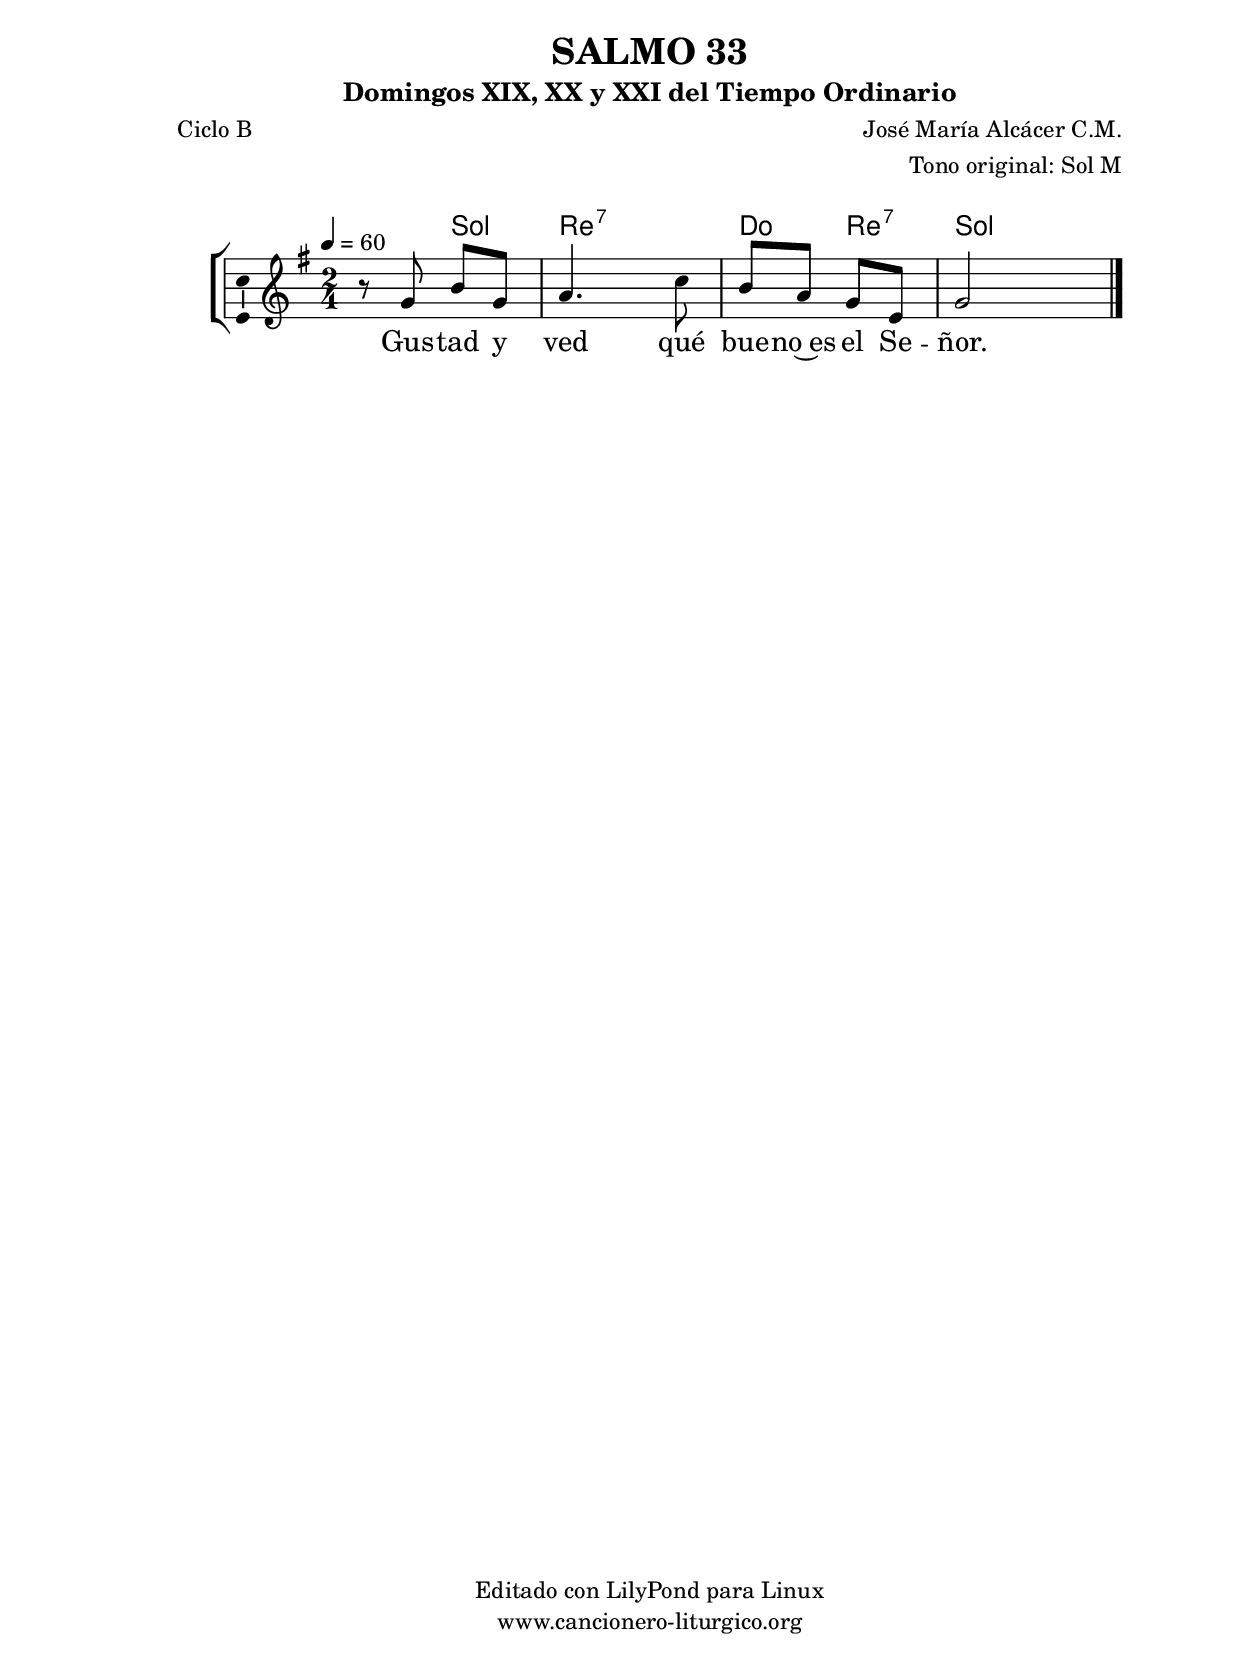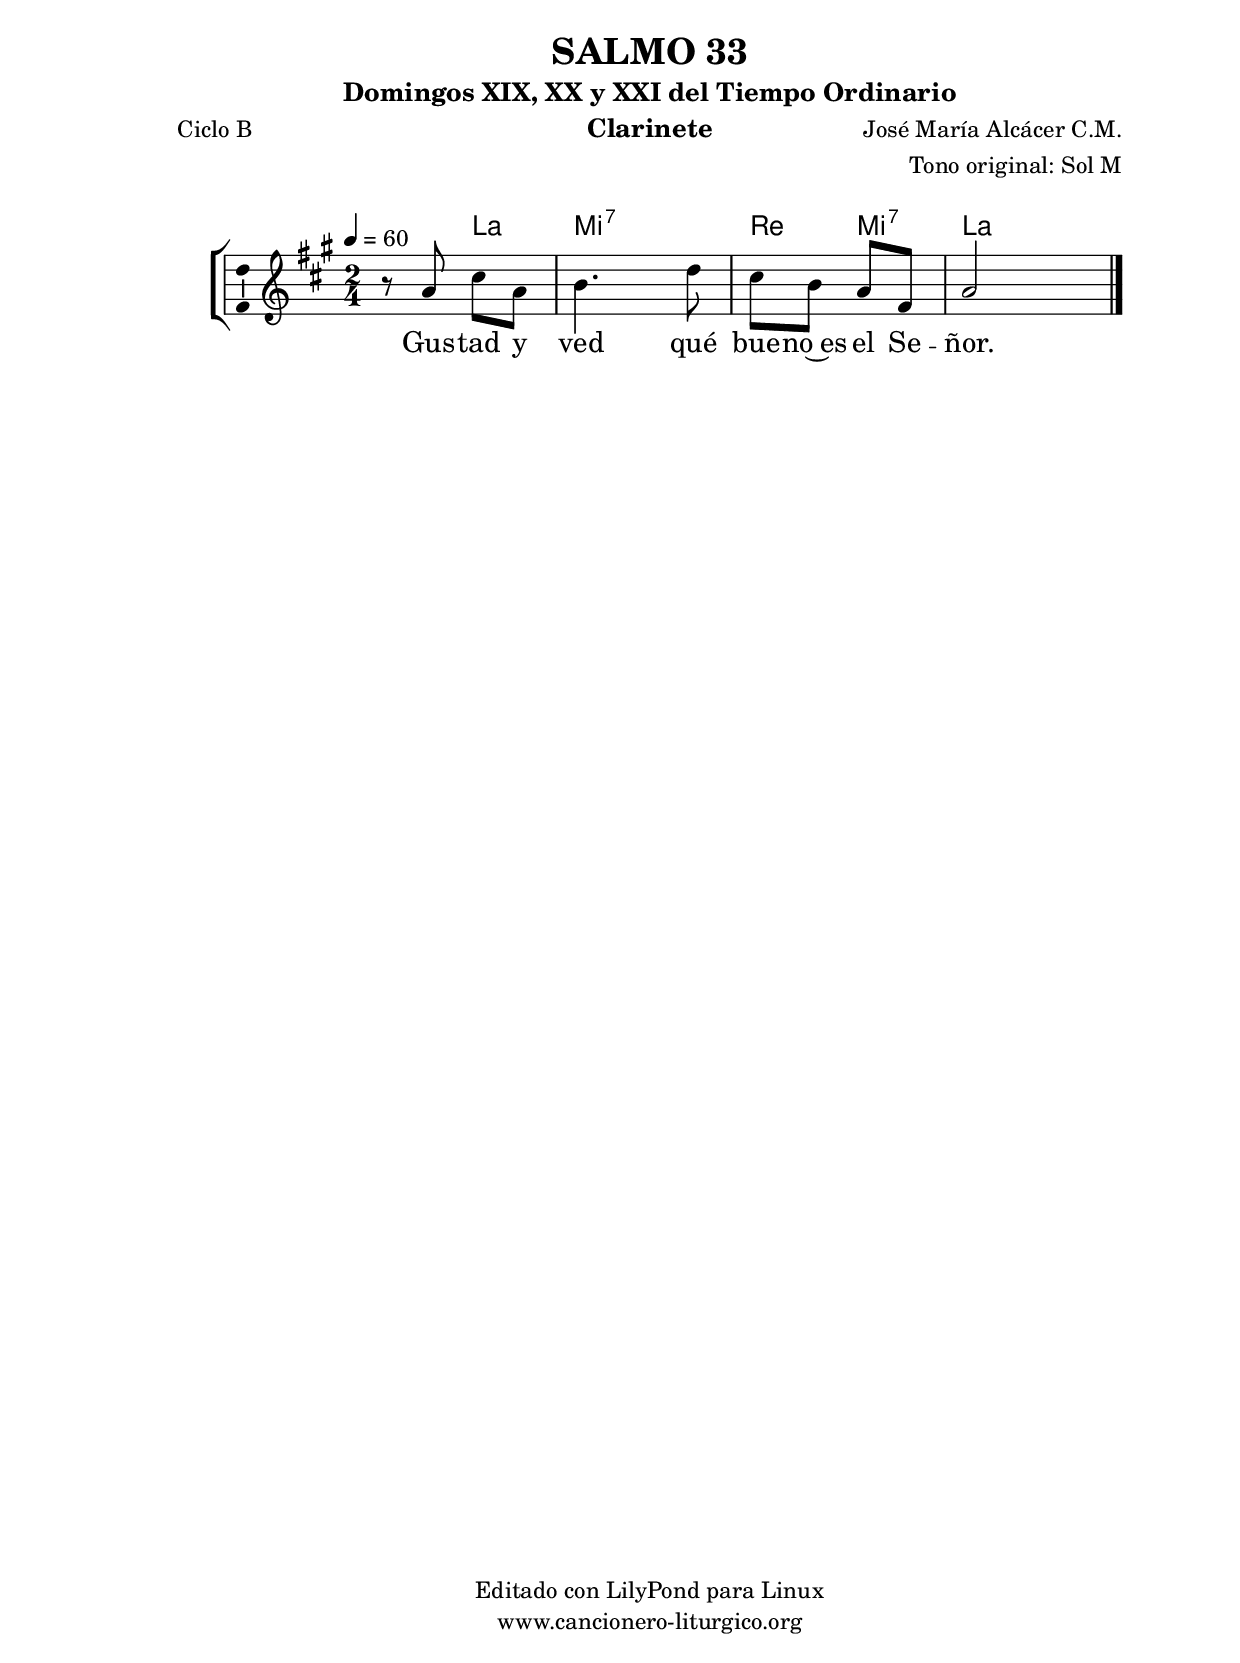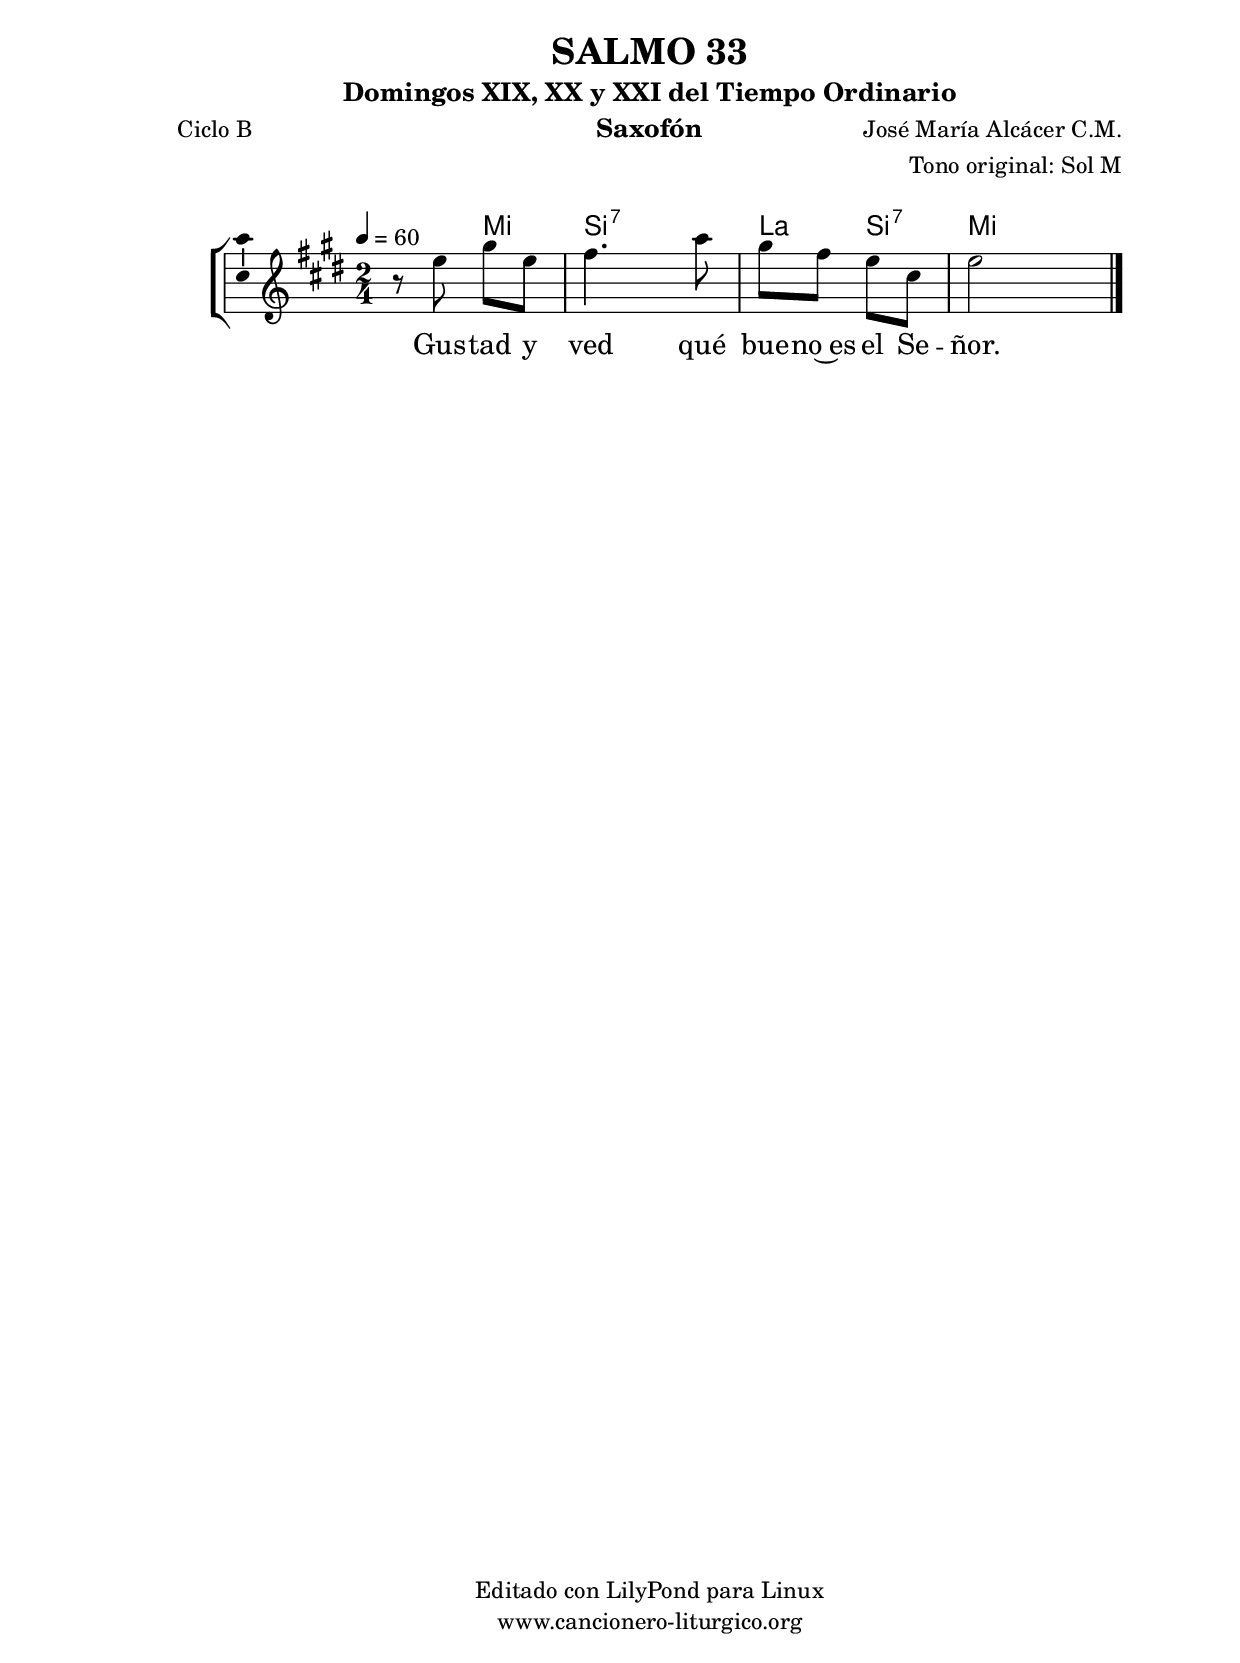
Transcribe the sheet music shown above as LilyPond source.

%
%para convertir .midi en .wav:
%timidity filename.midi -Ow -o finename.wav
%
%
%Para convertir de .wav a .mp3:
%lame -h -m j filename.wav
%
%
%para escuchar el midi:
%timidity nombrefichero.midi
%


%versión de lilypond para la que se ha escrito esta partitura:
\version "2.16.0"

	%Tamaño papel
	#(set-default-paper-size "a4")
	%Tamaño partitura
	#(set-global-staff-size 20)
	%No responde al pulsar sobre una nota
	#(ly:set-option 'point-and-click #f)

%parámetros del encabezamiento:
\header {
	title = "SALMO 33"
	subtitle = "Domingos XIX, XX y XXI del Tiempo Ordinario"
	composer = "José María Alcácer C.M."
	poet = "Ciclo B"
	meter = ""
	arranger = "Tono original: Sol M"
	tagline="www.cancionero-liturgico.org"
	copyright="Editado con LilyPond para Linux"
	tiempo = "Ordinario"
	usos = "Salmo"
	letra = "Gustad y ved qué bueno es el Señor."
	}

%parámetros asociados al papel:
\paper  {
	oddHeaderMarkup = \markup {\fill-line { \on-the-fly #not-first-page \fromproperty #'header:title \on-the-fly #not-first-page \fromproperty #'header:composer }}
	evenHeaderMarkup = \markup {\fill-line { \fromproperty #'header:composer \fromproperty #'header:title }}
	#(set-paper-size "a4")
	print-page-number = ##f
	first-page-number = 1
	print-first-page-number = ##f
%	head-separation = 3.0 \cm
	top-margin = 2.0 \cm
	bottom-margin = 0.5\cm
%%%	bottom-margin = -1.0\cm
	left-margin = 3.0 \cm
	line-width = 16.0 \cm 
	indent = 8\mm
	interscoreline = 2.\mm
	between-system-space = 15\mm
%	para que las partituras no llenen la hoja:
	ragged-bottom = ##t
%	idem para la última hoja:
	ragged-last-bottom = ##f
%	para que las partituras llenen el ancho del papel:
	ragged-last = ##f
	after-title-space = 2.5 \cm
%page-count=1
%system-count=8

	%Flexible Vertical Spacing
%	markup-markup-spacing =
%	#'((basic-distance . 15) (minimum-distance . 15) (padding . 3))
	markup-system-spacing =
	#'((basic-distance . 15) (minimum-distance . 15) (padding . 3))
	system-system-spacing =
	#'((basic-distance . 15) (minimum-distance . 15) (padding . 3))
	score-system-spacing =
	#'((basic-distance . 15) (minimum-distance . 15) (padding . 5))
%	top-system-spacing = % header
%	#'((basic-distance . 8) (minimum-distance . 0) (padding . 3))
%	top-markup-spacing =
%	#'((basic-distance . 20) (minimum-distance . 20) (padding . 3))
	last-bottom-spacing = % footer
	#'((basic-distance . 5) (minimum-distance . 5) (padding . 3))
%	score-markup-spacing =
%	#'((basic-distance . 16) (minimum-distance . 13) (padding . 3))

	}


%parámetros que afectan a toda la partitura:
global =  {
	%clave de sol (G):
	\clef G
	%armadura:
%	\transpose ees c
	\key g \major
	\tempo 4=60
	\set Score.tempoHideNote = ##f
	}


acordes = {
	\italianChords
	\chordmode {
%	\transpose ees c
{

s4 g4 d:7 s c d:7 g s

	}
	}
}

melodia = 
%\transpose ees c
{
	\relative c''{
	\time 2/4

r8 g8 b g
a4. c8
b8 a g e
g2

	\bar "|."
	}
	}


texto = \lyricmode {
Gus -- tad y ved qué bue -- no~es el Se -- ñor.
	}


acordesStaff = \context ChordNames = acordesStaff <<
	\set chordChanges = ##t
	\acordes
	>>


vozStaff = \context Voice = vozStaff
\with {\consists "Ambitus_engraver"}
<<
%	\set Staff.instrumentName = ""
%	\set Staff.shortInstrumentName = ""
%	\set Staff.midiInstrument = #"clarinet"
%	\set Staff.midiInstrument = #"cello"
%	\set Staff.midiInstrument = #"flute"
	\set Staff.midiInstrument = #"electric guitar (jazz)"
%	\set Staff.midiInstrument = #"english horn"
%	\set Staff.midiInstrument = #"violin"
%	\set Staff.midiInstrument = #"glockenspiel"
	\set Staff.midiMinimumVolume = #0.7
	\set Staff.midiMaximumVolume = #0.9
	\global
	\melodia
	>>


textoStaff = \context Lyrics = textoStaff <<
	\lyricsto vozStaff \texto
	>>

\book {
	\score {
		\context ChoirStaff {
			\override StaffGroup.SystemStartBracket #'collapse-height = #1
			\override Score.SystemStartBar #'collapse-height = #1
			<<
			\acordesStaff
			\vozStaff
			\textoStaff
			>>
			}
		\layout {
	    		\context {
				\Lyrics
				\override LyricText #'font-size = #2
				}
	   		 \context {
				\Score
				%fontSize = #3
				\override StaffSymbol #'staff-space = #(magstep +3)
				%\override Beam #'thickness = #0.55
				%\override SpacingSpanner #'spacing-increment = #1.0
				%\override Slur #'height-limit = #1.5
				}
			}
		}
	\score {
		\unfoldRepeats
		\context ChoirStaff {
			<<
			\acordesStaff
			\vozStaff
			>>
			}
		\midi {
	  		\context {
	  			\Score
				tempoWholesPerMinute = #(ly:make-moment 70 4)
				}
			}
		}
	}

%Partitura para clarinete
#(define output-suffix "C")
\book {
	\header{
		instrument = "Clarinete"
		}
	\score {
		\context ChoirStaff {
			\override StaffGroup.SystemStartBracket #'collapse-height = #1
			\override Score.SystemStartBar #'collapse-height = #1
\transpose c d
			<<
			\acordesStaff
			\vozStaff
			\textoStaff
			>>
			}
		\layout {
	    		\context {
				\Lyrics
				\override LyricText #'font-size = #2
				}
	   		 \context {
				\Score
				%fontSize = #3
				\override StaffSymbol #'staff-space = #(magstep +3)
				%\override Beam #'thickness = #0.55
				%\override SpacingSpanner #'spacing-increment = #1.0
				%\override Slur #'height-limit = #1.5
				}
			}
		}
	}

%Partitura para saxofón
#(define output-suffix "S")
\book {
	\header{
		instrument = "Saxofón"
		}
	\score {
		\context ChoirStaff {
			\override StaffGroup.SystemStartBracket #'collapse-height = #1
			\override Score.SystemStartBar #'collapse-height = #1
\transpose c a
			<<
			\acordesStaff
			\vozStaff
			\textoStaff
			>>
			}
		\layout {
	    		\context {
				\Lyrics
				\override LyricText #'font-size = #2
				}
	   		 \context {
				\Score
				%fontSize = #3
				\override StaffSymbol #'staff-space = #(magstep +3)
				%\override Beam #'thickness = #0.55
				%\override SpacingSpanner #'spacing-increment = #1.0
				%\override Slur #'height-limit = #1.5
				}
			}
		}
	}

